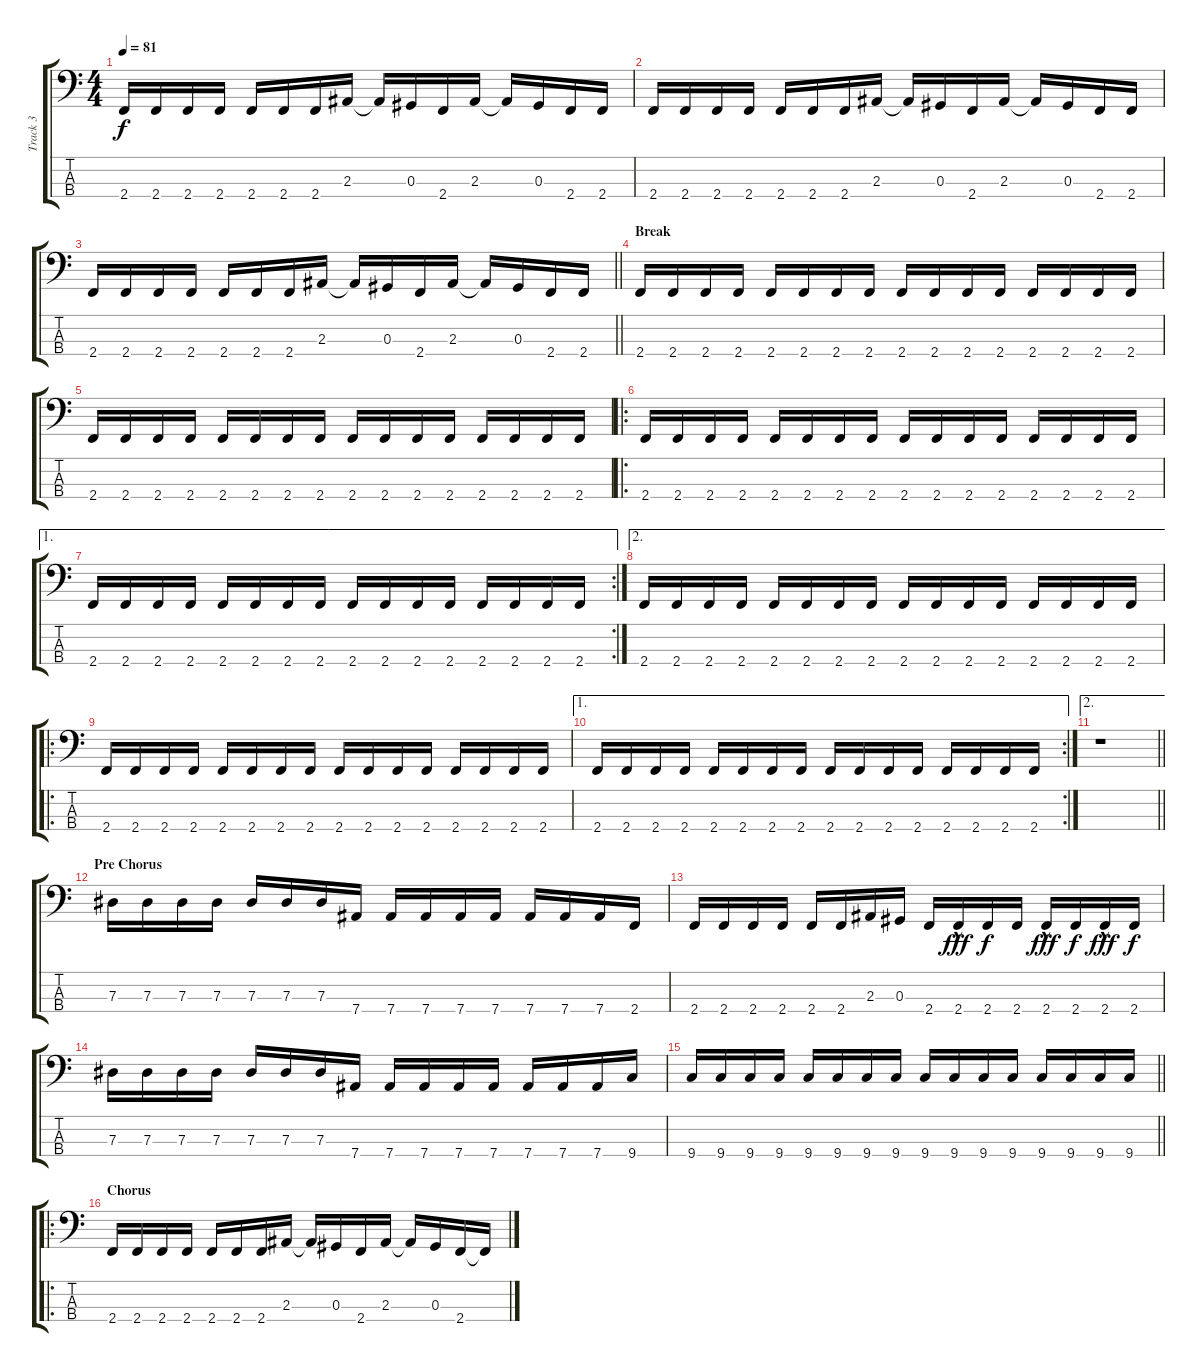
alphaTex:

\track ("Track 3" "Track 3") {instrument electricbassfinger}
\staff {score tabs}
\tuning (Gb2 Db2 Ab1 Eb1) {hide}
\ts (4 4)
\tempo 81
\clef f4
\ks c
2.4.16{dy f} 2.4.16 2.4.16 2.4.16 2.4.16 2.4.16 2.4.16 2.3.16 2.3{t}.16 0.3.16 2.4.16 2.3.16 2.3{t}.16 0.3.16 2.4.16 2.4.16 |
2.4.16 2.4.16 2.4.16 2.4.16 2.4.16 2.4.16 2.4.16 2.3.16 2.3{t}.16 0.3.16 2.4.16 2.3.16 2.3{t}.16 0.3.16 2.4.16 2.4.16 |
\barLineRight lightlight
2.4.16 2.4.16 2.4.16 2.4.16 2.4.16 2.4.16 2.4.16 2.3.16 2.3{t}.16 0.3.16 2.4.16 2.3.16 2.3{t}.16 0.3.16 2.4.16 2.4.16 |
\section ("" "Break")
2.4.16 2.4.16 2.4.16 2.4.16 2.4.16 2.4.16 2.4.16 2.4.16 2.4.16 2.4.16 2.4.16 2.4.16 2.4.16 2.4.16 2.4.16 2.4.16 |
2.4.16 2.4.16 2.4.16 2.4.16 2.4.16 2.4.16 2.4.16 2.4.16 2.4.16 2.4.16 2.4.16 2.4.16 2.4.16 2.4.16 2.4.16 2.4.16 |
\ro
2.4.16 2.4.16 2.4.16 2.4.16 2.4.16 2.4.16 2.4.16 2.4.16 2.4.16 2.4.16 2.4.16 2.4.16 2.4.16 2.4.16 2.4.16 2.4.16 |
\ae 1
\rc 2
2.4.16 2.4.16 2.4.16 2.4.16 2.4.16 2.4.16 2.4.16 2.4.16 2.4.16 2.4.16 2.4.16 2.4.16 2.4.16 2.4.16 2.4.16 2.4.16 |
\ae 2
2.4.16 2.4.16 2.4.16 2.4.16 2.4.16 2.4.16 2.4.16 2.4.16 2.4.16 2.4.16 2.4.16 2.4.16 2.4.16 2.4.16 2.4.16 2.4.16 |
\ro
2.4.16 2.4.16 2.4.16 2.4.16 2.4.16 2.4.16 2.4.16 2.4.16 2.4.16 2.4.16 2.4.16 2.4.16 2.4.16 2.4.16 2.4.16 2.4.16 |
\ae 1
\rc 2
2.4.16 2.4.16 2.4.16 2.4.16 2.4.16 2.4.16 2.4.16 2.4.16 2.4.16 2.4.16 2.4.16 2.4.16 2.4.16 2.4.16 2.4.16 2.4.16 |
\ae 2
\barLineRight lightlight
r.1 |
\section ("" "Pre Chorus")
7.3.16 7.3.16 7.3.16 7.3.16 7.3.16 7.3.16 7.3.16 7.4.16 7.4.16 7.4.16 7.4.16 7.4.16 7.4.16 7.4.16 7.4.16 2.4.16 |
2.4.16 2.4.16 2.4.16 2.4.16 2.4.16 2.4.16 2.3.16 0.3.16 2.4.16 2.4{hac}.16{dy fff} 2.4.16{dy f} 2.4.16 2.4{hac}.16{dy fff} 2.4.16{dy f} 2.4{hac}.16{dy fff} 2.4.16{dy f} |
7.3.16 7.3.16 7.3.16 7.3.16 7.3.16 7.3.16 7.3.16 7.4.16 7.4.16 7.4.16 7.4.16 7.4.16 7.4.16 7.4.16 7.4.16 9.4.16 |
\barLineRight lightlight
9.4.16 9.4.16 9.4.16 9.4.16 9.4.16 9.4.16 9.4.16 9.4.16 9.4.16 9.4.16 9.4.16 9.4.16 9.4.16 9.4.16 9.4.16 9.4.16 |
\ro
\section ("" "Chorus")
2.4.16 2.4.16 2.4.16 2.4.16 2.4.16 2.4.16 2.4.16 2.3.16 2.3{t}.16 0.3.16 2.4.16 2.3.16 2.3{t}.16 0.3.16 2.4.16 2.4{t}.16
